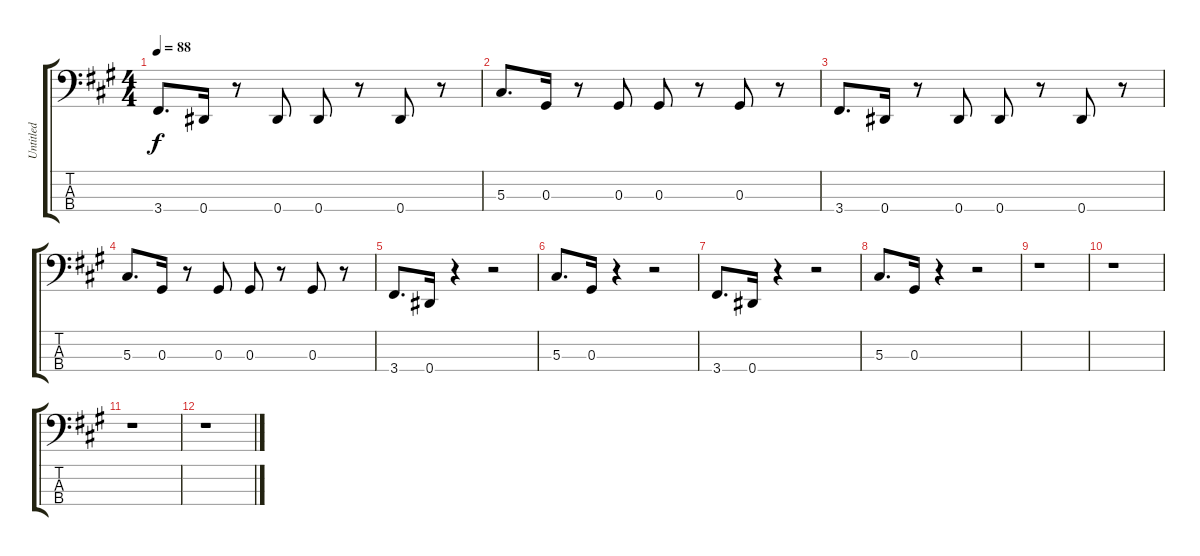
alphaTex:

\track ("Untitled" "Untitled") {instrument electricbasspick}
\staff {score tabs}
\tuning (Gb2 Db2 Ab1 Eb1) {hide}
\ts (4 4)
\tempo 88
\clef f4
\ks a
3.4.8{d dy f} 0.4.16 r.8 0.4.8 0.4.8 r.8 0.4.8 r.8 |
5.3.8{d} 0.3.16 r.8 0.3.8 0.3.8 r.8 0.3.8 r.8 |
3.4.8{d} 0.4.16 r.8 0.4.8 0.4.8 r.8 0.4.8 r.8 |
5.3.8{d} 0.3.16 r.8 0.3.8 0.3.8 r.8 0.3.8 r.8 |
3.4.8{d} 0.4.16 r.4 r.2 |
5.3.8{d} 0.3.16 r.4 r.2 |
3.4.8{d} 0.4.16 r.4 r.2 |
5.3.8{d} 0.3.16 r.4 r.2 |
r.1 |
r.1 |
r.1 |
r.1
